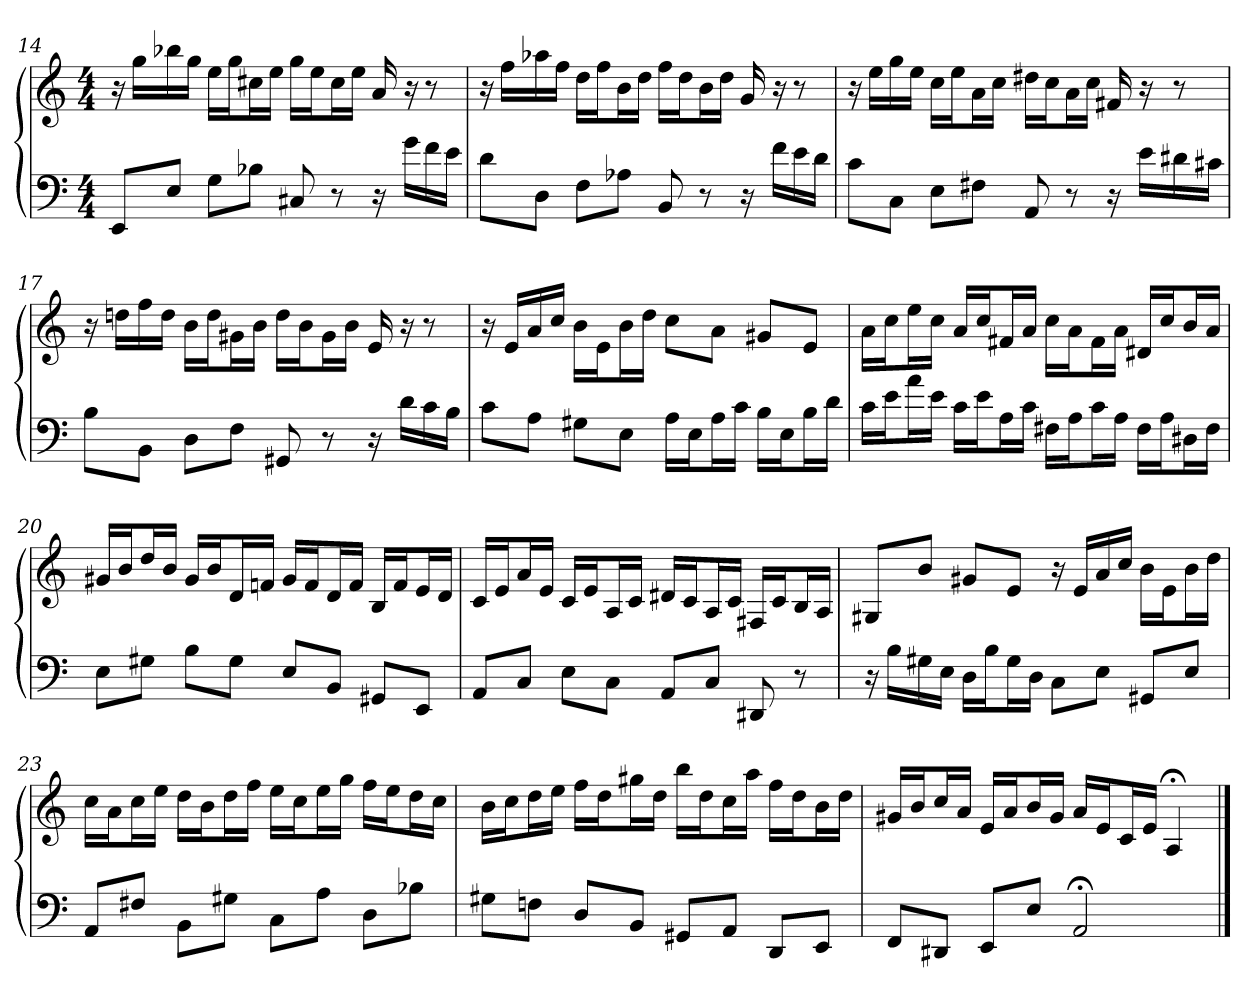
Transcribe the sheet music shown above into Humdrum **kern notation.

**kern	**kern
*part1	*part1
*staff2	*staff1
*clefF4	*clefG2
*k[]	*k[]
*a:	*a:
*M4/4	*M4/4
=14	=14
8EE/L	16r
.	16gg\LL
8E/J	16bb-X\
.	16gg\JJ
8G\L	16ee\LL
.	16gg\J
8B-X\J	16cc#X\L
.	16ee\JJ
8C#X	16gg\LL
.	16ee\J
8r	16cc#\L
.	16ee\JJ
16r	16a
16g\LL	16r
16f\	8r
16e\JJ	.
=15	=15
8d\L	16r
.	16ff\LL
8D\J	16aa-X\
.	16ff\JJ
8F\L	16dd\LL
.	16ff\J
8A-X\J	16b\L
.	16dd\JJ
8BB	16ff\LL
.	16dd\J
8r	16b\L
.	16dd\JJ
16r	16g
16f\LL	16r
16e\	8r
16d\JJ	.
=16	=16
8c\L	16r
.	16ee\LL
8C\J	16gg\
.	16ee\JJ
8E\L	16cc\LL
.	16ee\J
8F#X\J	16a\L
.	16cc\JJ
8AA	16dd#X\LL
.	16cc\J
8r	16a\L
.	16cc\JJ
16r	16f#X
16e\LL	16r
16d#X\	8r
16c#X\JJ	.
=17	=17
8B\L	16r
.	16ddn\LL
8BB\J	16ff\
.	16dd\JJ
8D\L	16b\LL
.	16dd\J
8F\J	16g#X\L
.	16b\JJ
8GG#X	16dd\LL
.	16b\J
8r	16g#\L
.	16b\JJ
16r	16e
16d\LL	16r
16c\	8r
16B\JJ	.
=18	=18
8c\L	16r
.	16e/LL
8A\J	16a/
.	16cc/JJ
8G#X\L	16b\LL
.	16e\J
8E\J	16b\L
.	16dd\JJ
16A\LL	8cc\L
16E\J	.
16A\L	8a\J
16c\JJ	.
16B\LL	8g#X/L
16E\J	.
16B\L	8e/J
16d\JJ	.
=19	=19
16c\LL	16a\LL
16e\J	16cc\J
16a\L	16ee\L
16e\JJ	16cc\JJ
16c\LL	16a/LL
16e\J	16cc/J
16A\L	16f#X/L
16c\JJ	16a/JJ
16F#X\LL	16cc\LL
16A\J	16a\J
16c\L	16f#\L
16A\JJ	16a\JJ
16F#\LL	16d#X/LL
16A\J	16cc/J
16D#X\L	16b/L
16F#\JJ	16a/JJ
=20	=20
8E\L	16g#X/LL
.	16b/J
8G#X\J	16dd/L
.	16b/JJ
8B\L	16g#/LL
.	16b/J
8G#\J	16d/L
.	16fn/JJ
8E/L	16g#/LL
.	16f/J
8BB/J	16d/L
.	16f/JJ
8GG#X/L	16B/LL
.	16f/J
8EE/J	16e/L
.	16d/JJ
=21	=21
8AA/L	16c/LL
.	16e/J
8C/J	16a/L
.	16e/JJ
8E\L	16c/LL
.	16e/J
8C\J	16A/L
.	16c/JJ
8AA/L	16d#X/LL
.	16c/J
8C/J	16A/L
.	16c/JJ
8DD#X	16F#X/LL
.	16c/J
8r	16B/L
.	16A/JJ
=22	=22
16r	8G#X/L
16B\LL	.
16G#X\	8b/J
16E\JJ	.
16D\LL	8g#X/L
16B\J	.
16G#\L	8e/J
16D\JJ	.
8C\L	16r
.	16e/LL
8E\J	16a/
.	16cc/JJ
8GG#X/L	16b\LL
.	16e\J
8E/J	16b\L
.	16dd\JJ
=23	=23
8AA/L	16cc\LL
.	16a\J
8F#X/J	16cc\L
.	16ee\JJ
8BB\L	16dd\LL
.	16b\J
8G#X\J	16dd\L
.	16ff\JJ
8C\L	16ee\LL
.	16cc\J
8A\J	16ee\L
.	16gg\JJ
8D\L	16ff\LL
.	16ee\J
8B-X\J	16dd\L
.	16cc\JJ
=24	=24
8G#X\L	16b\LL
.	16cc\J
8Fn\J	16dd\L
.	16ee\JJ
8D/L	16ff\LL
.	16dd\J
8BB/J	16gg#X\L
.	16dd\JJ
8GG#X/L	16bb\LL
.	16dd\J
8AA/J	16cc\L
.	16aa\JJ
8DD/L	16ff\LL
.	16dd\J
8EE/J	16b\L
.	16dd\JJ
=25	=25
8FF/L	16g#X/LL
.	16b/J
8DD#X/J	16cc/L
.	16a/JJ
8EE/L	16e/LL
.	16a/J
8E/J	16b/L
.	16g#/JJ
2AA;<	16a/LL
.	16e/J
.	16c/L
.	16e/JJ
.	4A;<
==	==
*-	*-
